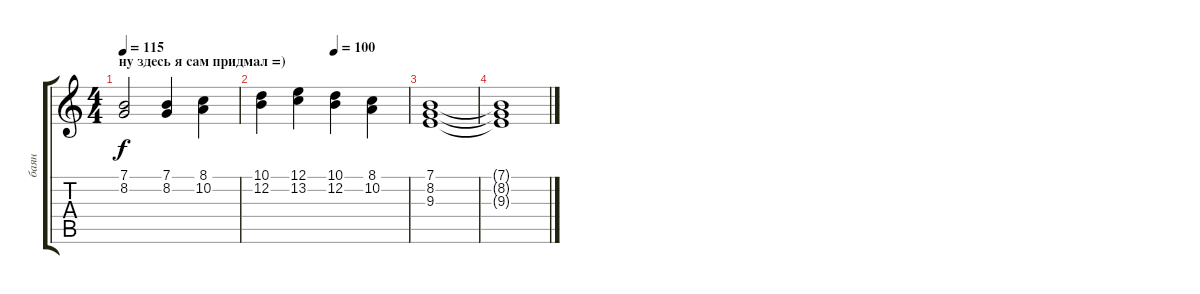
\track ("баян" "баян") {instrument tangoaccordion}
\staff {score tabs}
\tuning (E4 B3 G3 D3 A2 E2) {hide}
\ts (4 4)
\section ("" "ну здесь я сам придмал =)")
\tempo 115
\clef g2
\ks c
(7.1 8.2).2{dy f} (7.1 8.2).4 (8.1 10.2).4 |
\tempo (100 0.5)
(10.1 12.2).4 (12.1 13.2).4 (10.1 12.2).4 (8.1 10.2).4 |
(7.1 8.2 9.3).1 |
(7.1{t} 8.2{t} 9.3{t}).1
